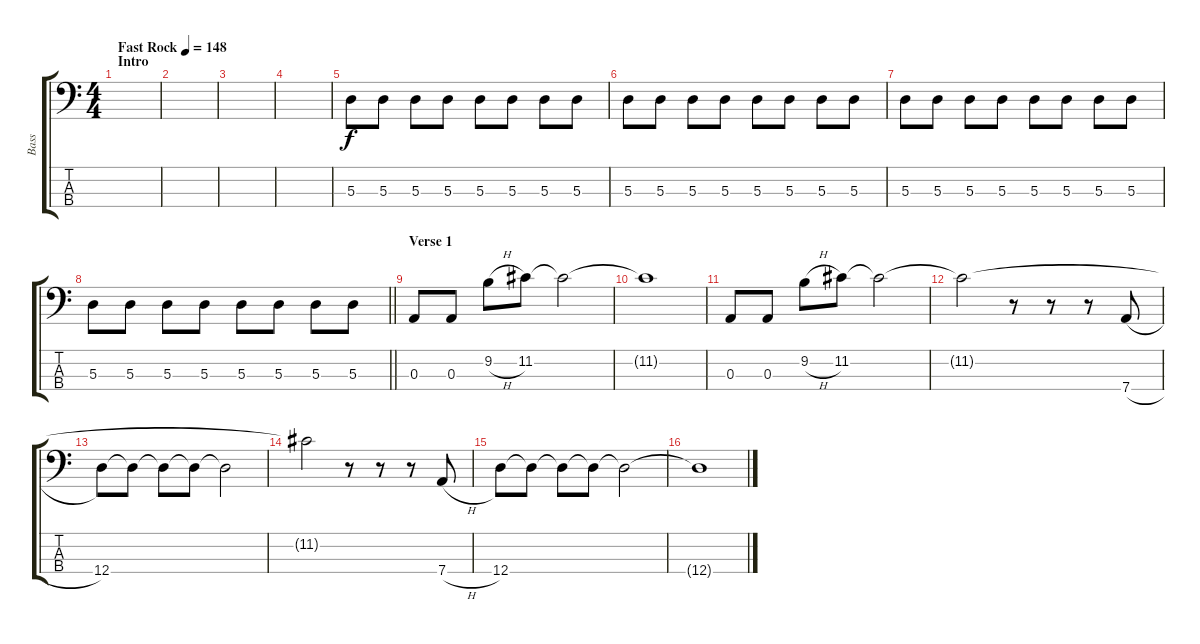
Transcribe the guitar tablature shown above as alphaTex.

\track ("Bass" "Bass") {instrument electricbassfinger}
\staff {score tabs}
\tuning (G2 D2 A1 D1) {hide}
\ts (4 4)
\section ("" "Intro")
\tempo (148 "Fast Rock")
\clef f4
\ks c
|
|
|
|
5.3.8 5.3.8 5.3.8 5.3.8 5.3.8 5.3.8 5.3.8 5.3.8 |
5.3.8 5.3.8 5.3.8 5.3.8 5.3.8 5.3.8 5.3.8 5.3.8 |
5.3.8 5.3.8 5.3.8 5.3.8 5.3.8 5.3.8 5.3.8 5.3.8 |
\barLineRight lightlight
5.3.8 5.3.8 5.3.8 5.3.8 5.3.8 5.3.8 5.3.8 5.3.8 |
\section ("" "Verse 1")
0.3.8 0.3.8 9.2{h}.8 11.2.8 11.2{t}.2 |
11.2{t}.1 |
0.3.8 0.3.8 9.2{h}.8 11.2.8 11.2{t}.2 |
11.2{t}.2 r.8 r.8 r.8 7.4{h}.8 |
12.4.8 12.4{t}.8 12.4{t}.8 12.4{t}.8 12.4{t}.2 |
11.2{t}.2 r.8 r.8 r.8 7.4{h}.8 |
12.4.8 12.4{t}.8 12.4{t}.8 12.4{t}.8 12.4{t}.2 |
12.4{t}.1
